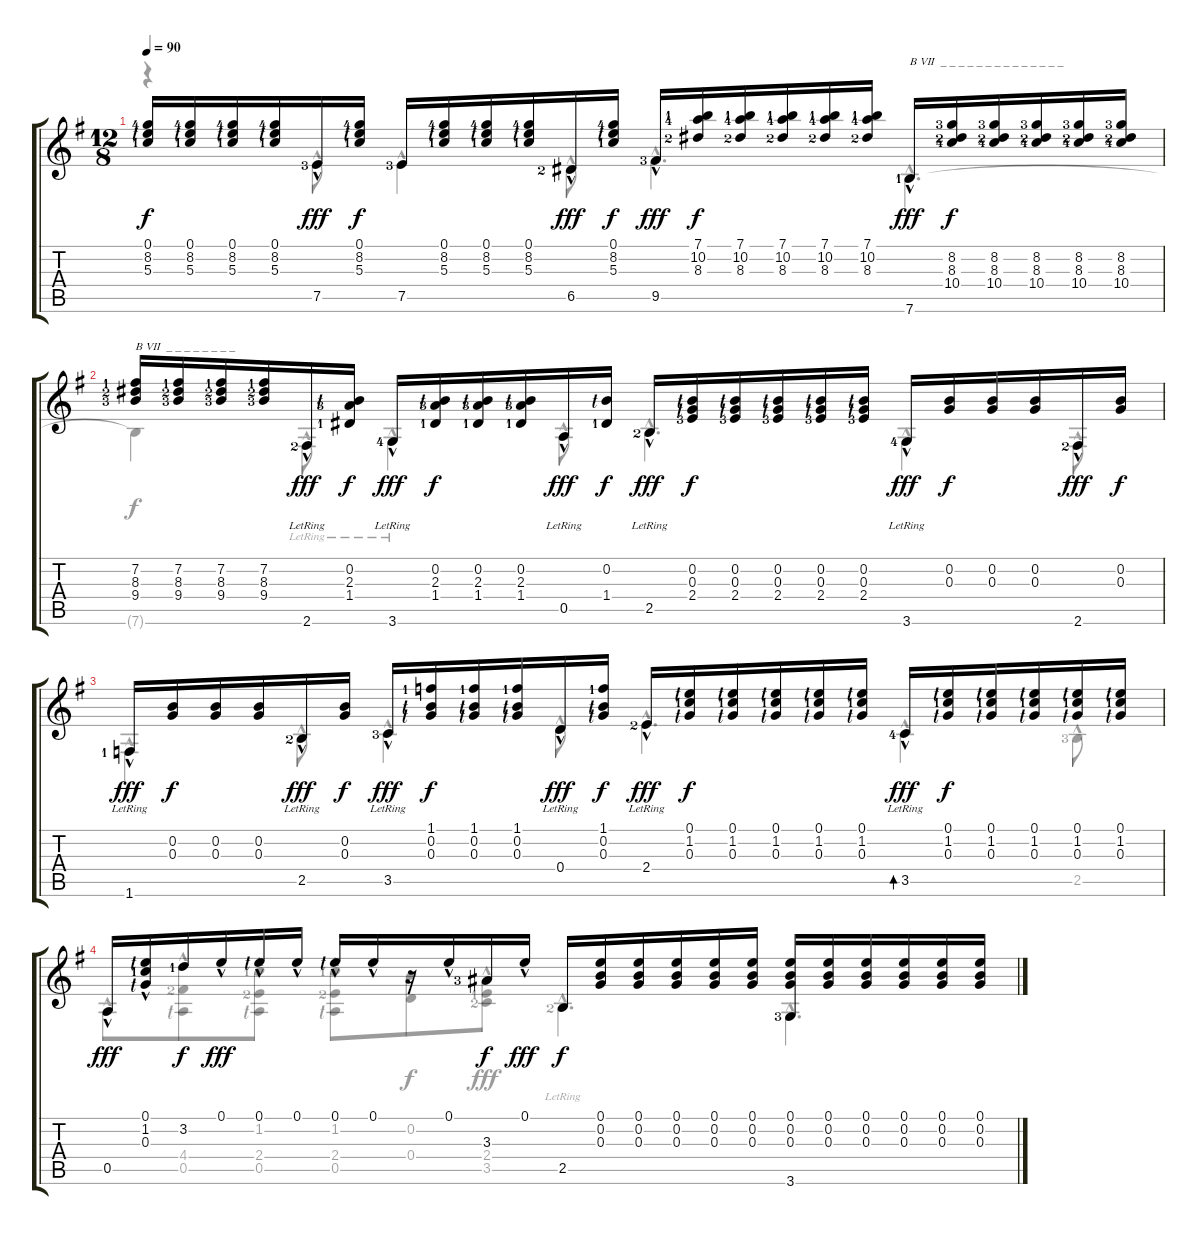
\track "" {instrument acousticguitarnylon}
\staff {score tabs}
\tuning (E4 B3 G3 D3 A2 E2) {hide}
\voice
\ts (12 8)
\tempo 90
\clef g2
\ks eminor
(0.1{lf 1} 8.2{lf 5} 5.3{lf 2}).16{dy f} (0.1{lf 1} 8.2{lf 5} 5.3{lf 2}).16 (0.1{lf 1} 8.2{lf 5} 5.3{lf 2}).16 (0.1{lf 1} 8.2{lf 5} 5.3{lf 2}).16 7.5{hac lf 4}.16{dy fff} (0.1{lf 1} 8.2{lf 5} 5.3{lf 2}).16{dy f volume 11} 7.5{lf 4}.16{volume 16} (0.1{lf 1} 8.2{lf 5} 5.3{lf 2}).16{volume 12} (0.1{lf 1} 8.2{lf 5} 5.3{lf 2}).16 (0.1{lf 1} 8.2{lf 5} 5.3{lf 2}).16 6.5{hac lf 3}.16{dy fff volume 16} (0.1{lf 1} 8.2{lf 5} 5.3{lf 2}).16{dy f volume 11} 9.5{hac lf 4}.16{dy fff volume 16} (7.1{lf 2} 10.2{lf 5} 8.3{lf 3}).16{dy f volume 11} (7.1{lf 2} 10.2{lf 5} 8.3{lf 3}).16 (7.1{lf 2} 10.2{lf 5} 8.3{lf 3}).16 (7.1{lf 2} 10.2{lf 5} 8.3{lf 3}).16 (7.1{lf 2} 10.2{lf 5} 8.3{lf 3}).16 7.6{hac lf 2}.16{txt "B VII  _ _ _ _ _ _ _ _ _ _ _ _ _ _ " dy fff volume 16} (8.2{lf 4} 8.3{lf 3} 10.4{lf 5}).16{dy f volume 11} (8.2{lf 4} 8.3{lf 3} 10.4{lf 5}).16 (8.2{lf 4} 8.3{lf 3} 10.4{lf 5}).16 (8.2{lf 4} 8.3{lf 3} 10.4{lf 5}).16 (8.2{lf 4} 8.3{lf 3} 10.4{lf 5}).16 |
(7.2{lf 2} 8.3{lf 3} 9.4{lf 4}).16{txt "B VII  _ _ _ _ _ _ _ _"} (7.2{lf 2} 8.3{lf 3} 9.4{lf 4}).16 (7.2{lf 2} 8.3{lf 3} 9.4{lf 4}).16 (7.2{lf 2} 8.3{lf 3} 9.4{lf 4}).16 2.6{hac lr lf 3}.16{dy fff volume 16} (0.2{lf 1} 2.3{lf 4} 1.4{lf 2}).16{dy f volume 11} 3.6{hac lr lf 5}.16{dy fff volume 16} (0.2{lf 1} 2.3{lf 4} 1.4{lf 2}).16{dy f volume 11} (0.2{lf 1} 2.3{lf 4} 1.4{lf 2}).16 (0.2{lf 1} 2.3{lf 4} 1.4{lf 2}).16 0.5{hac lr}.16{dy fff volume 16} (0.2{lf 1} 1.4{lf 2}).16{dy f volume 11} 2.5{hac lr lf 3}.16{dy fff volume 16} (0.2{lf 1} 0.3{lf 1} 2.4{lf 4}).16{dy f volume 11} (0.2{lf 1} 0.3{lf 1} 2.4{lf 4}).16 (0.2{lf 1} 0.3{lf 1} 2.4{lf 4}).16 (0.2{lf 1} 0.3{lf 1} 2.4{lf 4}).16 (0.2{lf 1} 0.3{lf 1} 2.4{lf 4}).16 3.6{hac lr lf 5}.16{dy fff volume 16} (0.2 0.3).16{dy f volume 11} (0.2 0.3).16 (0.2 0.3).16 2.6{hac lf 3}.16{dy fff volume 16} (0.2 0.3).16{dy f volume 11} |
1.6{hac lr lf 2}.16{dy fff volume 16} (0.2 0.3).16{dy f volume 11} (0.2 0.3).16 (0.2 0.3).16 2.5{hac lr lf 3}.16{dy fff volume 16} (0.2 0.3).16{dy f volume 11} 3.5{hac lr lf 4}.16{dy fff volume 16} (1.1{lf 2} 0.2{lf 1} 0.3{lf 1}).16{dy f volume 11} (1.1{lf 2} 0.2{lf 1} 0.3{lf 1}).16 (1.1{lf 2} 0.2{lf 1} 0.3{lf 1}).16 0.4{hac lr}.16{dy fff volume 16} (1.1{lf 2} 0.2{lf 1} 0.3{lf 1}).16{dy f volume 11} 2.4{hac lr lf 3}.16{dy fff volume 16} (0.1{lf 1} 1.2{lf 2} 0.3{lf 1}).16{dy f volume 11} (0.1{lf 1} 1.2{lf 2} 0.3{lf 1}).16 (0.1{lf 1} 1.2{lf 2} 0.3{lf 1}).16 (0.1{lf 1} 1.2{lf 2} 0.3{lf 1}).16 (0.1{lf 1} 1.2{lf 2} 0.3{lf 1}).16 3.5{hac lr lf 5}.16{bd 480 dy fff volume 16} (0.1{lf 1} 1.2{lf 2} 0.3{lf 1}).16{dy f volume 11} (0.1{lf 1} 1.2{lf 2} 0.3{lf 1}).16 (0.1{lf 1} 1.2{lf 2} 0.3{lf 1}).16 (0.1{lf 1} 1.2{lf 2} 0.3{lf 1}).16 (0.1{lf 1} 1.2{lf 2} 0.3{lf 1}).16 |
0.5{hac}.16{dy fff volume 16} (0.1{hac lf 1} 1.2{lf 2} 0.3{lf 1}).16 3.2{lf 2}.16{dy f} 0.1{hac}.16{dy fff} 0.1{hac lf 1}.16 0.1{hac}.16 0.1{hac lf 1}.16 0.1{hac}.16 r.16 0.1{hac}.16 3.3{lf 4}.16{dy f} 0.1{hac}.16{dy fff} 2.5.16{dy f} (0.1 0.2 0.3).16{volume 11} (0.1 0.2 0.3).16 (0.1 0.2 0.3).16 (0.1 0.2 0.3).16 (0.1 0.2 0.3).16 (0.1 0.2 0.3 3.6{lf 4}).16{volume 16} (0.1 0.2 0.3).16{volume 11} (0.1 0.2 0.3).16 (0.1 0.2 0.3).16 (0.1 0.2 0.3).16 (0.1 0.2 0.3).16
\voice
\clef g2
\ottava regular
\simile none
\ks eminor
r.4{dy f} 7.5{hac}.8{dy fff} 7.5{hac}.4 6.5{hac}.8 9.5{hac}.4{d} 7.6{hac}.4{d} |
7.6{t}.4{dy f} 2.6{hac lr}.8{dy fff} 3.6{hac lr}.4 0.5{hac}.8 2.5{hac}.4{d} 3.6{hac}.4 2.6{hac}.8 |
1.6{hac}.4 2.5{hac}.8 3.5{hac}.4 0.4{hac}.8 2.4{hac}.4{d} 3.5{hac}.4 2.5{hac lf 4}.8 |
0.5{hac}.8 (3.2{hac} 4.4{hac lf 3} 0.5{lf 1}).8 (1.2{hac lf 2} 2.4{hac lf 3} 0.5{hac lf 1}).8 (1.2{hac lf 2} 2.4{lf 3} 0.5{lf 1}).8 (0.2 0.4).8{dy f} (3.3 2.4{lf 2} 3.5{hac lf 3}).8{dy fff} 2.5{hac lr lf 3}.4{d} 3.6{hac}.4{d}
